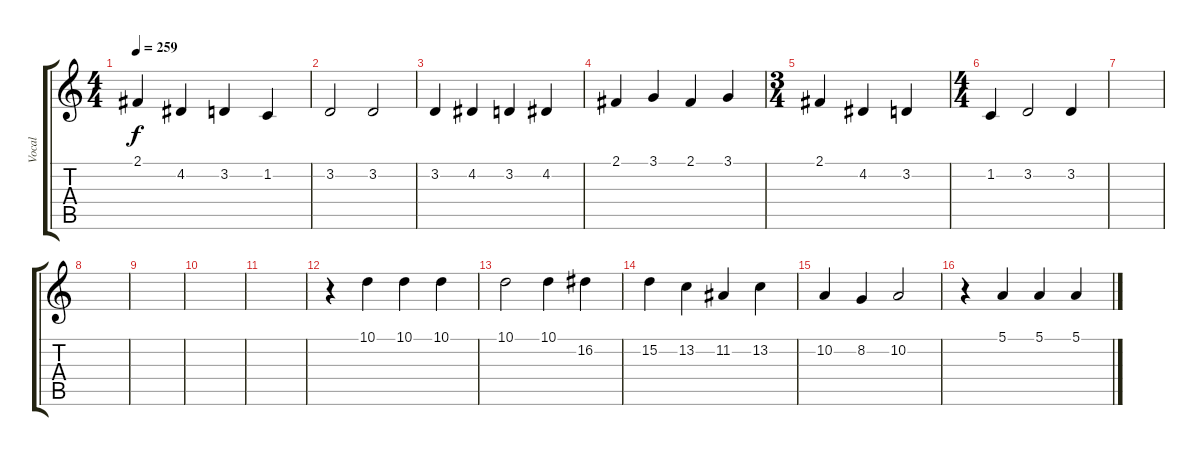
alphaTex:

\track ("Vocal" "Vocal") {instrument harmonica}
\staff {score tabs}
\tuning (E4 B3 G3 D3 A2 E2) {hide}
\ts (4 4)
\tempo 259
\clef g2
\ks c
2.1.4{dy f} 4.2.4 3.2.4 1.2.4 |
3.2.2 3.2.2 |
3.2.4 4.2.4 3.2.4 4.2.4 |
2.1.4 3.1.4 2.1.4 3.1.4 |
\ts (3 4)
2.1.4 4.2.4 3.2.4 |
\ts (4 4)
1.2.4 3.2.2 3.2.4 |
|
|
|
|
|
r.4 10.1.4 10.1.4 10.1.4 |
10.1.2 10.1.4 16.2.4 |
15.2.4 13.2.4 11.2.4 13.2.4 |
10.2.4 8.2.4 10.2.2 |
r.4 5.1.4 5.1.4 5.1.4
